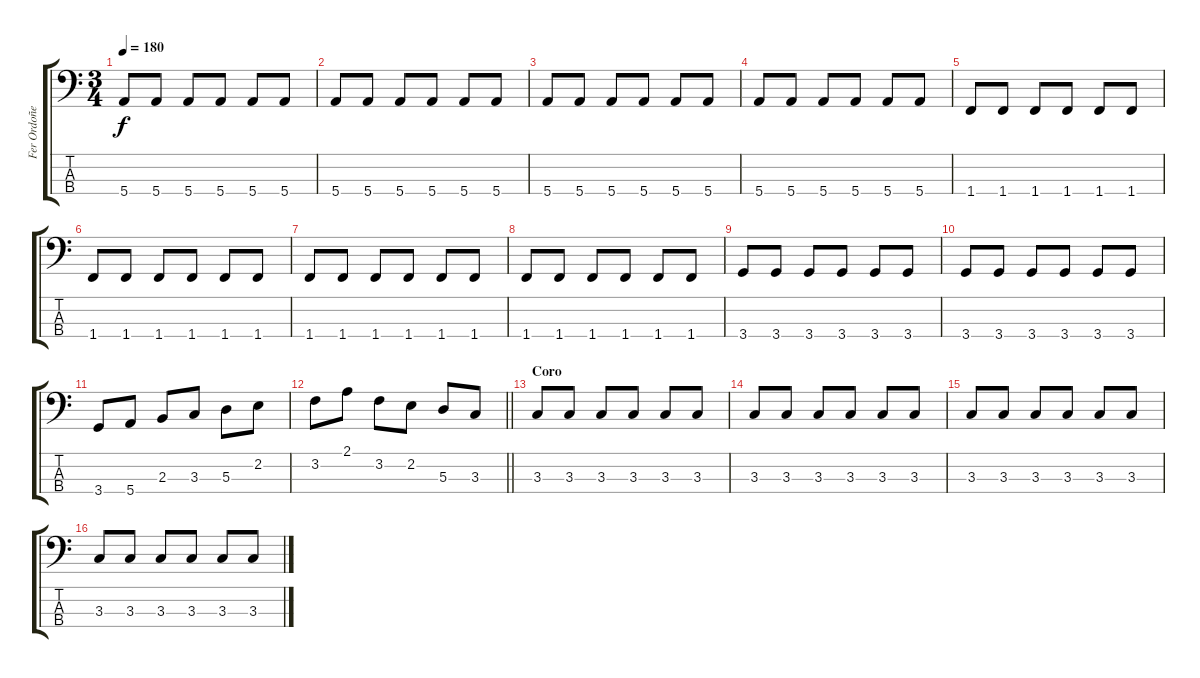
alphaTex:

\track ("Fer Ordoñez" "Fer Ordoñe") {instrument electricbassfinger}
\staff {score tabs}
\tuning (G2 D2 A1 E1) {hide}
\ts (3 4)
\tempo 180
\clef f4
\ks c
5.4.8{dy f} 5.4.8 5.4.8 5.4.8 5.4.8 5.4.8 |
5.4.8 5.4.8 5.4.8 5.4.8 5.4.8 5.4.8 |
5.4.8 5.4.8 5.4.8 5.4.8 5.4.8 5.4.8 |
5.4.8 5.4.8 5.4.8 5.4.8 5.4.8 5.4.8 |
1.4.8 1.4.8 1.4.8 1.4.8 1.4.8 1.4.8 |
1.4.8 1.4.8 1.4.8 1.4.8 1.4.8 1.4.8 |
1.4.8 1.4.8 1.4.8 1.4.8 1.4.8 1.4.8 |
1.4.8 1.4.8 1.4.8 1.4.8 1.4.8 1.4.8 |
3.4.8 3.4.8 3.4.8 3.4.8 3.4.8 3.4.8 |
3.4.8 3.4.8 3.4.8 3.4.8 3.4.8 3.4.8 |
3.4.8 5.4.8 2.3.8 3.3.8 5.3.8 2.2.8 |
\barLineRight lightlight
3.2.8 2.1.8 3.2.8 2.2.8 5.3.8 3.3.8 |
\section ("" "Coro")
3.3.8 3.3.8 3.3.8 3.3.8 3.3.8 3.3.8 |
3.3.8 3.3.8 3.3.8 3.3.8 3.3.8 3.3.8 |
3.3.8 3.3.8 3.3.8 3.3.8 3.3.8 3.3.8 |
3.3.8 3.3.8 3.3.8 3.3.8 3.3.8 3.3.8
